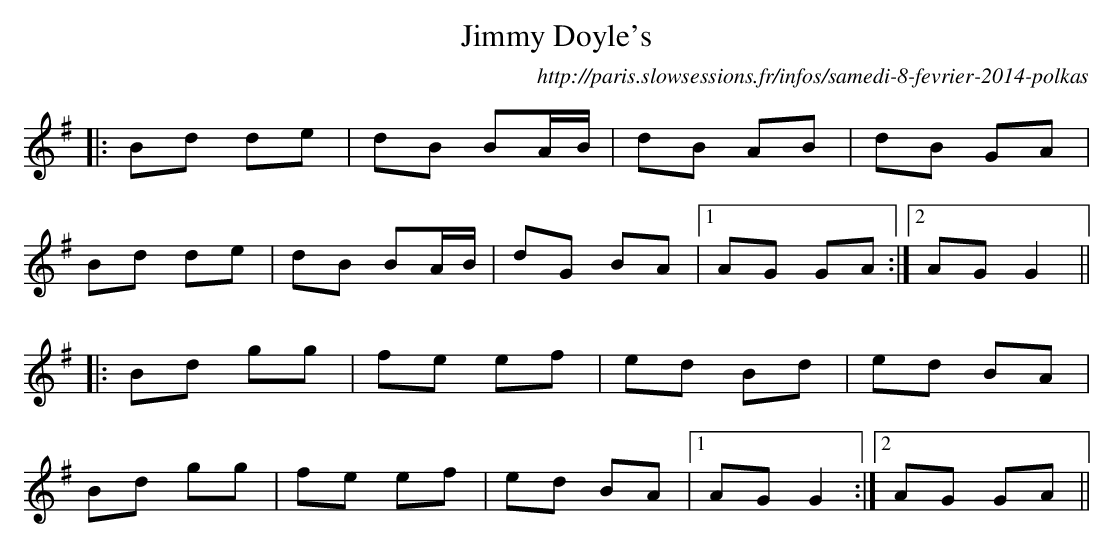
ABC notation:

X:1
T: Jimmy Doyle's
O:http://paris.slowsessions.fr/infos/samedi-8-fevrier-2014-polkas
K: Gmaj
|:Bd de|dB BA/B/|dB AB|dB GA|
  Bd de|dB BA/B/|dG BA|1 AG GA:|2 AG G2||
|:Bd gg|fe ef|ed Bd|ed BA|
  Bd gg|fe ef|ed BA|1 AG G2:|2 AG GA||
